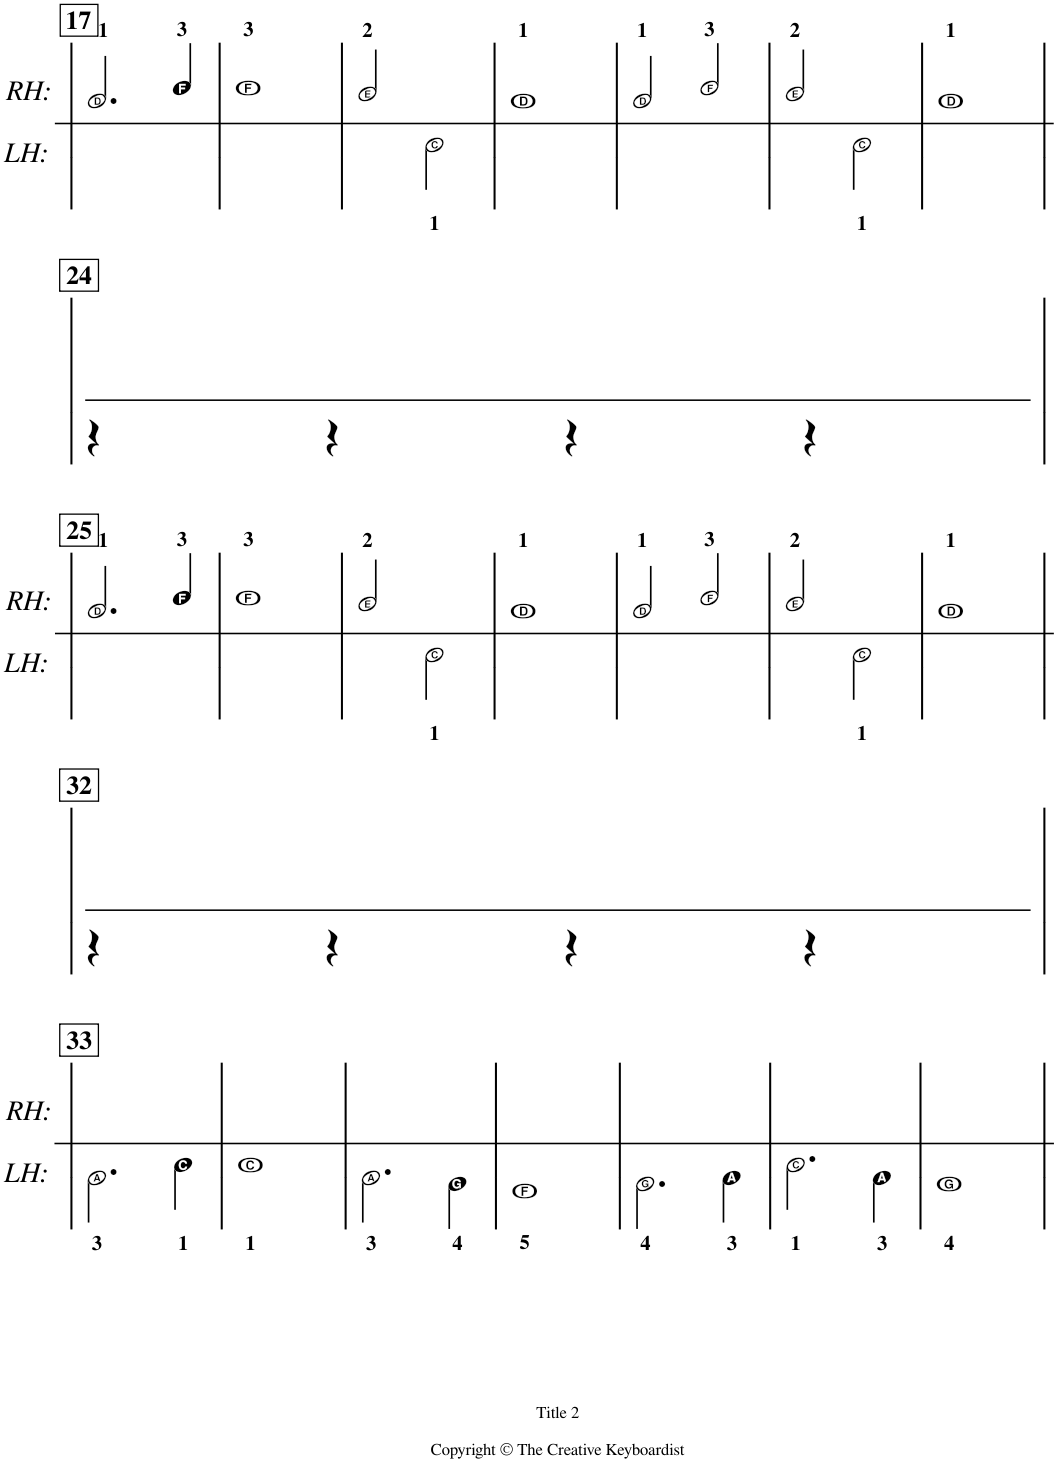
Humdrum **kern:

**kern	**kern
*part2	*part1
*staff2	*staff1
*I"Bass	*I"Soprano
!!LO:PB:g=z
*k[]	*k[]
*M4/4	*M4/4
=17	=17
!	!LO:TX:a:i:t=RH&colon;
!LO:TX:a:i:t=LH&colon;	!
1ryy	2.d/
.	4f/
=18	=18
1ryy	1f
=19	=19
2ryy	2e/
2c<\	2ryy
=20	=20
1ryy	1d
=21	=21
1ryy	2d/
.	2f/
=22	=22
2ryy	2e/
2c<\	2ryy
=23	=23
1ryy	1d
!!LO:LB:g=z
=24	=24
4r	1ryy
4r	.
4r	.
4r	.
!!LO:LB:g=z
=25	=25
!	!LO:TX:a:i:t=RH&colon;
!LO:TX:a:i:t=LH&colon;	!
1ryy	2.d/
.	4f/
=26	=26
1ryy	1f
=27	=27
2ryy	2e/
2c<\	2ryy
=28	=28
1ryy	1d
=29	=29
1ryy	2d/
.	2f/
=30	=30
2ryy	2e/
2c<\	2ryy
=31	=31
1ryy	1d
!!LO:LB:g=z
=32	=32
4r	1ryy
4r	.
4r	.
4r	.
!!LO:LB:g=z
=33	=33
!	!LO:TX:a:i:t=RH&colon;
!LO:TX:a:i:t=LH&colon;	!
2.A<\	1ryy
4c<\	.
=34	=34
1c<	1ryy
=35	=35
2.A<\	1ryy
4G<\	.
=36	=36
1F<	1ryy
=37	=37
2.G<\	1ryy
4A<\	.
=38	=38
2.c<\	1ryy
4A<\	.
=39	=39
1G<	1ryy
=	=
*-	*-
